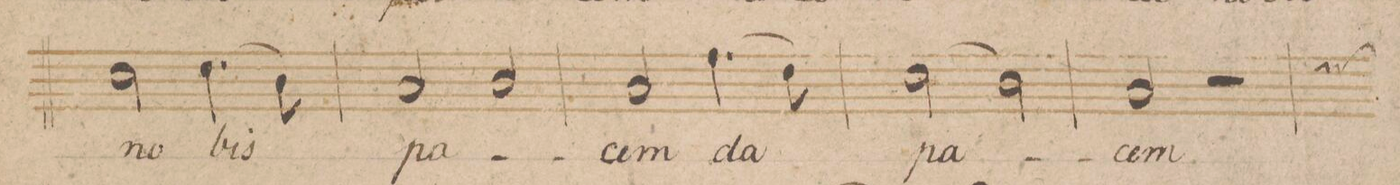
**kern	**text	**dynam
*I"Canto	*	*
*clefC1	*	*
*k[b-]	*	*
*met(c|)	*	*
*M2/2	*	*
2a\	no-	.
(4.b-\	-bis	.
8g\)	.	.
=74	=74	=74
2f/	pa-	.
2g/	.	.
=75	=75	=75
2f/	-cem	.
(4.dd\	da	.
8b-\)	.	.
=76	=76	=76
(2a\	pa-	.
2g\)	.	.
=77	=77	=77
2f/	-cem	.
2r	.	.
=78	=78	=78
*-	*-	*-
